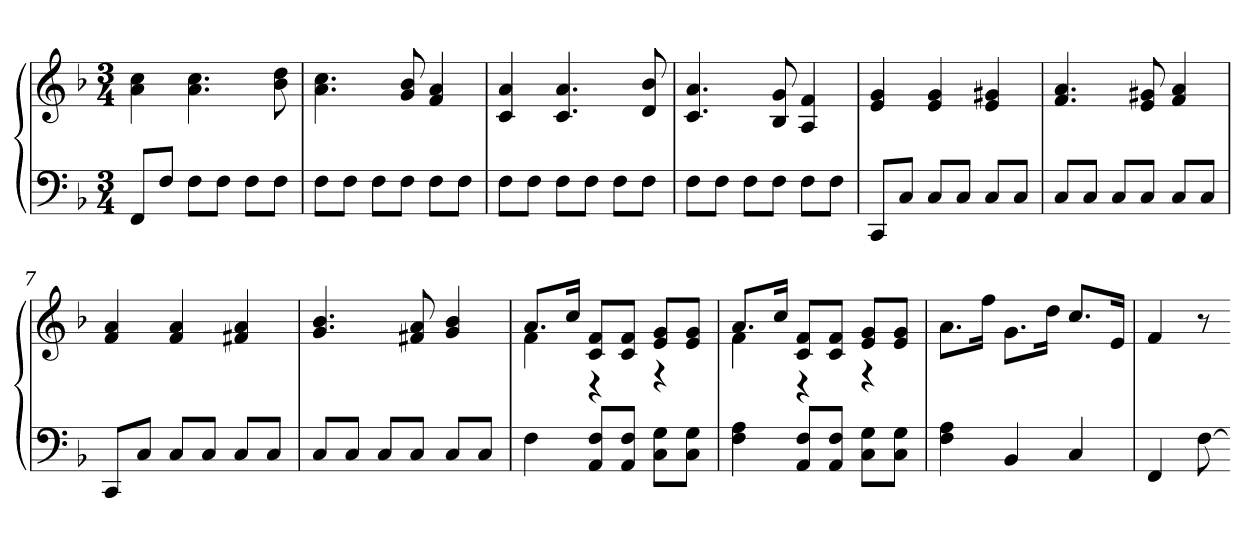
**kern	**kern
*part1	*part1
*staff2	*staff1
*clefF4	*clefG2
*k[b-]	*k[b-]
*M3/4	*M3/4
=	=
8FFL	4a 4cc
8FJ	.
8FL	4.a 4.cc
8FJ	.
8FL	.
8FJ	8b- 8dd
=2	=2
8FL	4.a 4.cc
8FJ	.
8FL	.
8FJ	8g 8b-
8FL	4f 4a
8FJ	.
=3	=3
8FL	4c 4a
8FJ	.
8FL	4.c 4.a
8FJ	.
8FL	.
8FJ	8d 8b-
=4	=4
8FL	4.c 4.a
8FJ	.
8FL	.
8FJ	8B- 8g
8FL	4A 4f
8FJ	.
=5	=5
8CCL	4e 4g
8CJ	.
8CL	4e 4g
8CJ	.
8CL	4e 4g#X
8CJ	.
=6	=6
8CL	4.f 4.a
8CJ	.
8CL	.
8CJ	8e 8g#X
8CL	4f 4a
8CJ	.
=7	=7
8CCL	4f 4a
8CJ	.
8CL	4f 4a
8CJ	.
8CL	4f#X 4a
8CJ	.
=8	=8
8CL	4.g 4.b-
8CJ	.
8CL	.
8CJ	8f#X 8a
8CL	4g 4b-
8CJ	.
=9	=9
*	*^
4F	8.aL	4f
.	16ccJk	.
8AA 8FL	8c 8fL	4r
8AA 8FJ	8c 8fJ	.
8C 8GL	8e 8gL	4r
8C 8GJ	8e 8gJ	.
=10	=10	=10
4F 4A	8.aL	4f
.	16ccJk	.
8AA 8FL	8c 8fL	4r
8AA 8FJ	8c 8fJ	.
8C 8GL	8e 8gL	4r
8C 8GJ	8e 8gJ	.
*	*v	*v
=11	=11
4F 4A	8.aL
.	16ffJk
4BB-	8.gL
.	16ddJk
4C	8.ccL
.	16eJk
=12	=12
4FF	4f
[8F	8r
=-	=-
*-	*-
